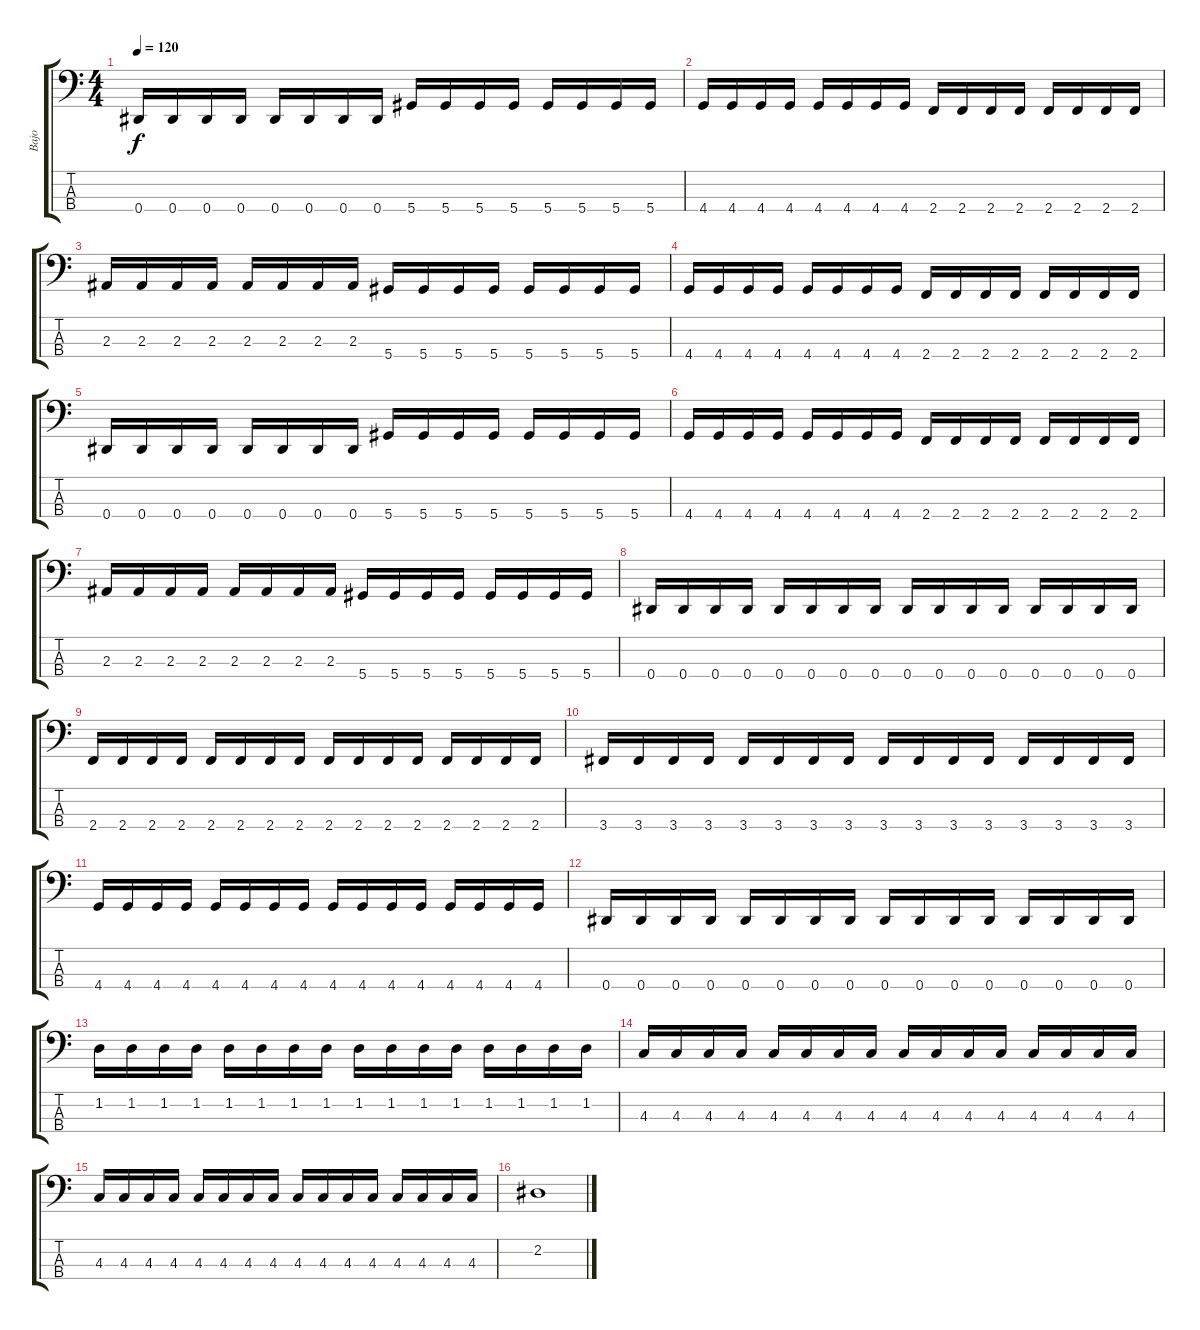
\track ("Bajo" "Bajo") {instrument electricbassfinger}
\staff {score tabs}
\tuning (Gb2 Db2 Ab1 Eb1) {hide}
\ts (4 4)
\tempo 120
\clef f4
\ks c
0.4.16{dy f} 0.4.16 0.4.16 0.4.16 0.4.16 0.4.16 0.4.16 0.4.16 5.4.16 5.4.16 5.4.16 5.4.16 5.4.16 5.4.16 5.4.16 5.4.16 |
4.4.16 4.4.16 4.4.16 4.4.16 4.4.16 4.4.16 4.4.16 4.4.16 2.4.16 2.4.16 2.4.16 2.4.16 2.4.16 2.4.16 2.4.16 2.4.16 |
2.3.16 2.3.16 2.3.16 2.3.16 2.3.16 2.3.16 2.3.16 2.3.16 5.4.16 5.4.16 5.4.16 5.4.16 5.4.16 5.4.16 5.4.16 5.4.16 |
4.4.16 4.4.16 4.4.16 4.4.16 4.4.16 4.4.16 4.4.16 4.4.16 2.4.16 2.4.16 2.4.16 2.4.16 2.4.16 2.4.16 2.4.16 2.4.16 |
0.4.16 0.4.16 0.4.16 0.4.16 0.4.16 0.4.16 0.4.16 0.4.16 5.4.16 5.4.16 5.4.16 5.4.16 5.4.16 5.4.16 5.4.16 5.4.16 |
4.4.16 4.4.16 4.4.16 4.4.16 4.4.16 4.4.16 4.4.16 4.4.16 2.4.16 2.4.16 2.4.16 2.4.16 2.4.16 2.4.16 2.4.16 2.4.16 |
2.3.16 2.3.16 2.3.16 2.3.16 2.3.16 2.3.16 2.3.16 2.3.16 5.4.16 5.4.16 5.4.16 5.4.16 5.4.16 5.4.16 5.4.16 5.4.16 |
0.4.16 0.4.16 0.4.16 0.4.16 0.4.16 0.4.16 0.4.16 0.4.16 0.4.16 0.4.16 0.4.16 0.4.16 0.4.16 0.4.16 0.4.16 0.4.16 |
2.4.16 2.4.16 2.4.16 2.4.16 2.4.16 2.4.16 2.4.16 2.4.16 2.4.16 2.4.16 2.4.16 2.4.16 2.4.16 2.4.16 2.4.16 2.4.16 |
3.4.16 3.4.16 3.4.16 3.4.16 3.4.16 3.4.16 3.4.16 3.4.16 3.4.16 3.4.16 3.4.16 3.4.16 3.4.16 3.4.16 3.4.16 3.4.16 |
4.4.16 4.4.16 4.4.16 4.4.16 4.4.16 4.4.16 4.4.16 4.4.16 4.4.16 4.4.16 4.4.16 4.4.16 4.4.16 4.4.16 4.4.16 4.4.16 |
0.4.16 0.4.16 0.4.16 0.4.16 0.4.16 0.4.16 0.4.16 0.4.16 0.4.16 0.4.16 0.4.16 0.4.16 0.4.16 0.4.16 0.4.16 0.4.16 |
1.2.16 1.2.16 1.2.16 1.2.16 1.2.16 1.2.16 1.2.16 1.2.16 1.2.16 1.2.16 1.2.16 1.2.16 1.2.16 1.2.16 1.2.16 1.2.16 |
4.3.16 4.3.16 4.3.16 4.3.16 4.3.16 4.3.16 4.3.16 4.3.16 4.3.16 4.3.16 4.3.16 4.3.16 4.3.16 4.3.16 4.3.16 4.3.16 |
4.3.16 4.3.16 4.3.16 4.3.16 4.3.16 4.3.16 4.3.16 4.3.16 4.3.16 4.3.16 4.3.16 4.3.16 4.3.16 4.3.16 4.3.16 4.3.16 |
2.2.1
